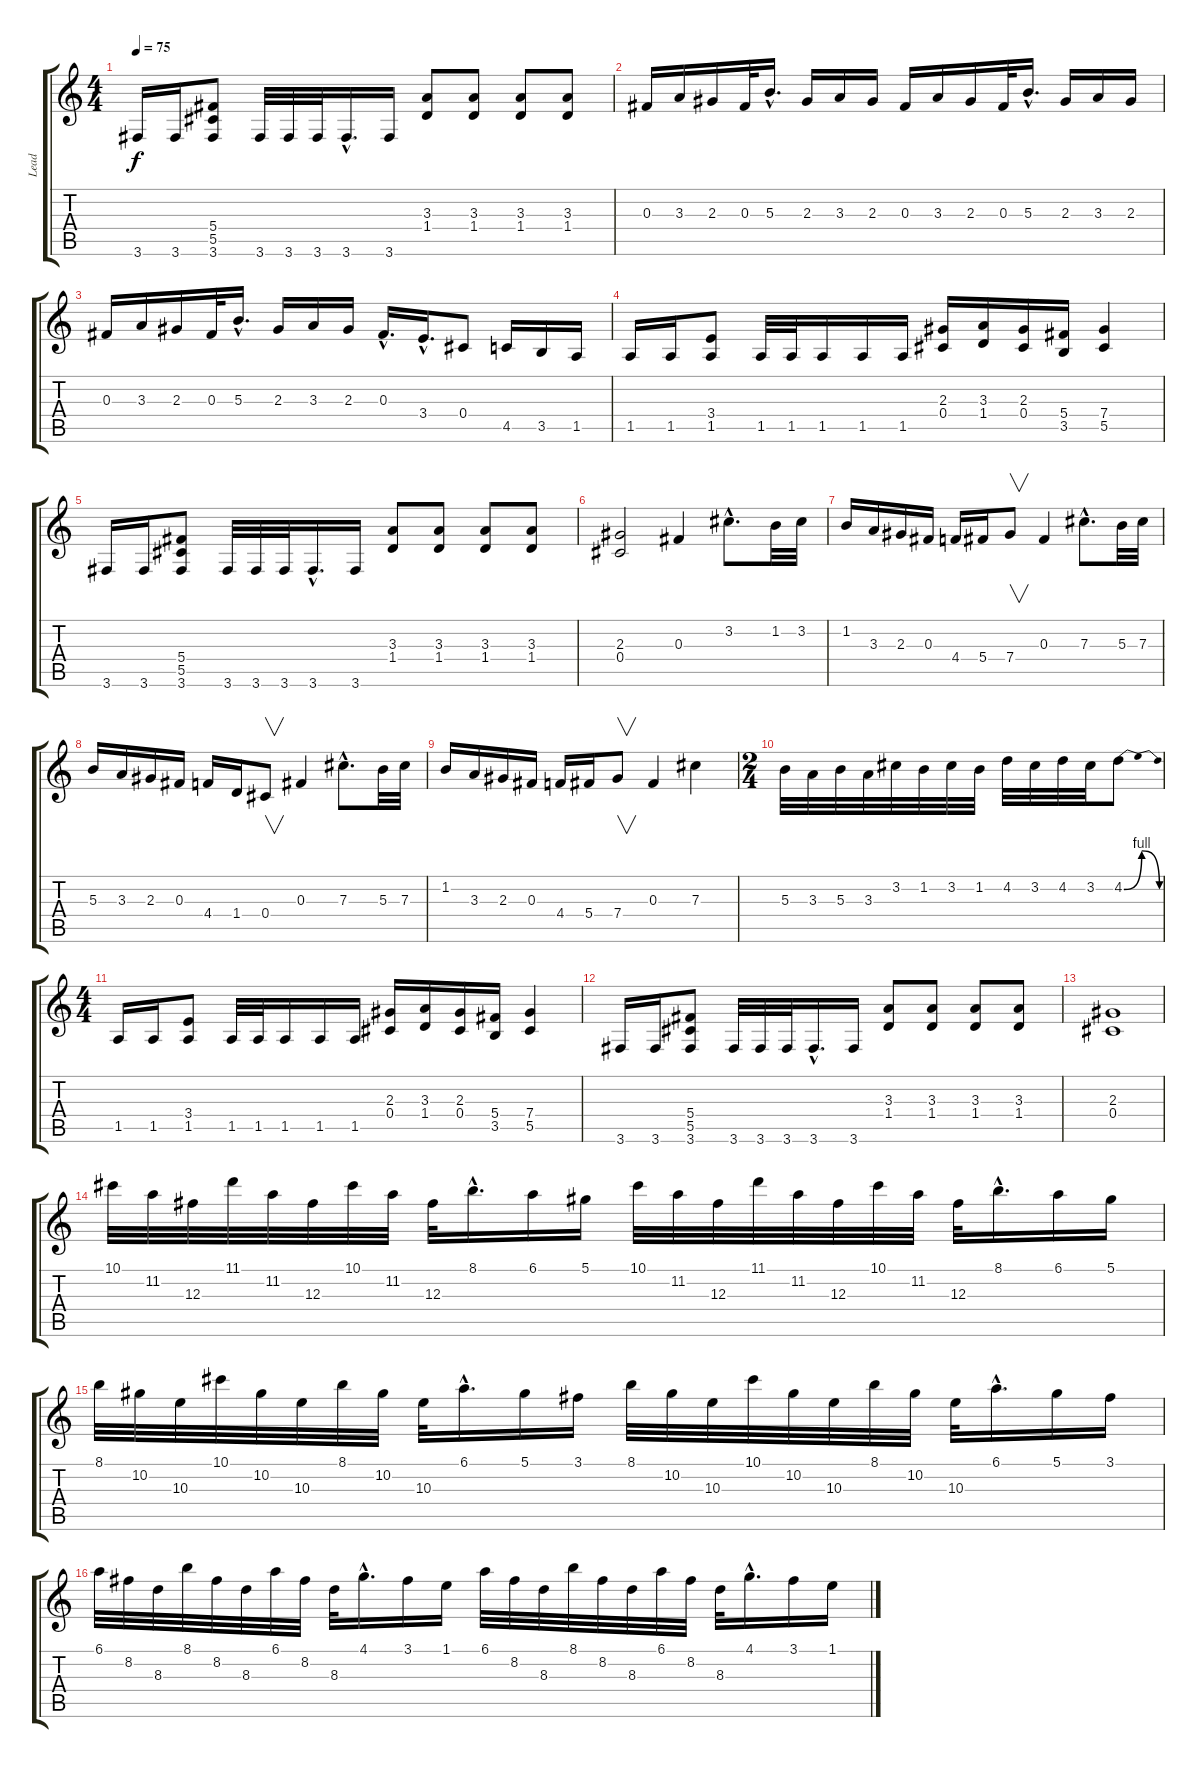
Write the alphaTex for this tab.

\track ("Lead" "Lead") {instrument overdrivenguitar}
\staff {score tabs}
\tuning (Eb4 Bb3 Gb3 Db3 Ab2 Eb2) {hide}
\ts (4 4)
\tempo 75
\clef g2
\ks c
3.6.16{dy f} 3.6.16 (5.4 5.5 3.6).8 3.6.32 3.6.32 3.6.32 3.6{hac}.16{d} 3.6.16 (3.3 1.4).8 (3.3 1.4).8 (3.3 1.4).8 (3.3 1.4).8 |
0.3.16 3.3.16 2.3.16 0.3.32 5.3{hac}.16{d} 2.3.16 3.3.16 2.3.16 0.3.16 3.3.16 2.3.16 0.3.32 5.3{hac}.16{d} 2.3.16 3.3.16 2.3.16 |
0.3.16 3.3.16 2.3.16 0.3.32 5.3{hac}.16{d} 2.3.16 3.3.16 2.3.16 0.3{hac}.16{d} 3.4{hac}.16{d} 0.4.8 4.5.16 3.5.16 1.5.16 |
1.5.16 1.5.16 (3.4 1.5).8 1.5.32 1.5.32 1.5.16 1.5.16 1.5.16 (2.3 0.4).16 (3.3 1.4).16 (2.3 0.4).16 (5.4 3.5).16 (7.4 5.5).4 |
3.6.16 3.6.16 (5.4 5.5 3.6).8 3.6.32 3.6.32 3.6.32 3.6{hac}.16{d} 3.6.16 (3.3 1.4).8 (3.3 1.4).8 (3.3 1.4).8 (3.3 1.4).8 |
(2.3 0.4).2 0.3.4 3.2{hac}.8{d} 1.2.32 3.2.32 |
1.2.16 3.3.16 2.3.16 0.3.16 4.4.16 5.4.16 7.4.8{v} 0.3.4 7.3{hac}.8{d} 5.3.32 7.3.32 |
5.3.16 3.3.16 2.3.16 0.3.16 4.4.16 1.4.16 0.4.8{v} 0.3.4 7.3{hac}.8{d} 5.3.32 7.3.32 |
1.2.16 3.3.16 2.3.16 0.3.16 4.4.16 5.4.16 7.4.8{v} 0.3.4 7.3.4 |
\ts (2 4)
5.3.32 3.3.32 5.3.32 3.3.32 3.2.32 1.2.32 3.2.32 1.2.32 4.2.32 3.2.32 4.2.32 3.2.32 4.2{be (bendrelease 0 0 30 4 30 4 60 0)}.8 |
\ts (4 4)
1.5.16 1.5.16 (3.4 1.5).8 1.5.32 1.5.32 1.5.16 1.5.16 1.5.16 (2.3 0.4).16 (3.3 1.4).16 (2.3 0.4).16 (5.4 3.5).16 (7.4 5.5).4 |
3.6.16 3.6.16 (5.4 5.5 3.6).8 3.6.32 3.6.32 3.6.32 3.6{hac}.16{d} 3.6.16 (3.3 1.4).8 (3.3 1.4).8 (3.3 1.4).8 (3.3 1.4).8 |
(2.3 0.4).1 |
10.1.32 11.2.32 12.3.32 11.1.32 11.2.32 12.3.32 10.1.32 11.2.32 12.3.32 8.1{hac}.16{d} 6.1.16 5.1.16 10.1.32 11.2.32 12.3.32 11.1.32 11.2.32 12.3.32 10.1.32 11.2.32 12.3.32 8.1{hac}.16{d} 6.1.16 5.1.16 |
8.1.32 10.2.32 10.3.32 10.1.32 10.2.32 10.3.32 8.1.32 10.2.32 10.3.32 6.1{hac}.16{d} 5.1.16 3.1.16 8.1.32 10.2.32 10.3.32 10.1.32 10.2.32 10.3.32 8.1.32 10.2.32 10.3.32 6.1{hac}.16{d} 5.1.16 3.1.16 |
6.1.32 8.2.32 8.3.32 8.1.32 8.2.32 8.3.32 6.1.32 8.2.32 8.3.32 4.1{hac}.16{d} 3.1.16 1.1.16 6.1.32 8.2.32 8.3.32 8.1.32 8.2.32 8.3.32 6.1.32 8.2.32 8.3.32 4.1{hac}.16{d} 3.1.16 1.1.16
